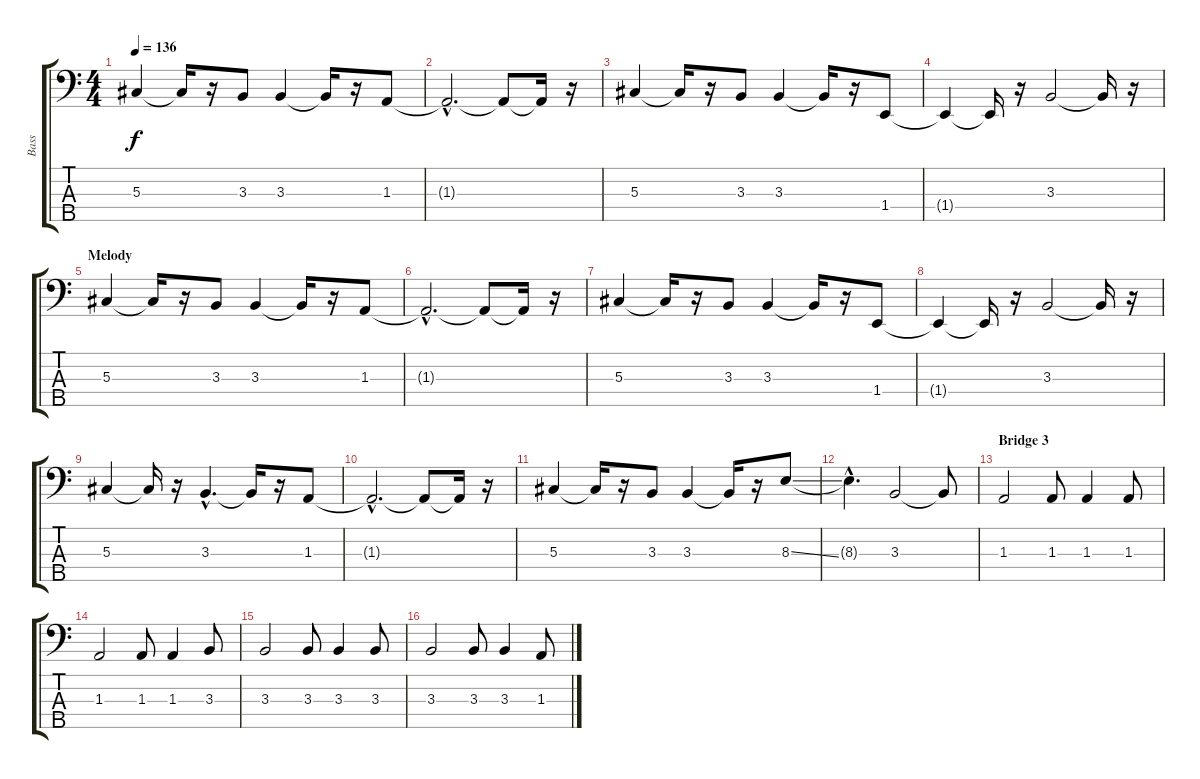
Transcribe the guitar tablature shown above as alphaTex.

\track ("Bass" "Bass") {instrument electricbasspick}
\staff {score tabs}
\tuning (Gb2 Db2 Ab1 Eb1 Bb0) {hide}
\ts (4 4)
\tempo 136
\clef f4
\ks c
5.3.4{dy f} 5.3{t}.16 r.16 3.3.8 3.3.4 3.3{t}.16 r.16 1.3.8 |
1.3{hac t}.2{d} 1.3{t}.8 1.3{t}.16 r.16 |
5.3.4 5.3{t}.16 r.16 3.3.8 3.3.4 3.3{t}.16 r.16 1.4.8 |
1.4{t}.4 1.4{t}.16 r.16 3.3.2 3.3{t}.16 r.16 |
\section ("" "Melody")
5.3.4 5.3{t}.16 r.16 3.3.8 3.3.4 3.3{t}.16 r.16 1.3.8 |
1.3{hac t}.2{d} 1.3{t}.8 1.3{t}.16 r.16 |
5.3.4 5.3{t}.16 r.16 3.3.8 3.3.4 3.3{t}.16 r.16 1.4.8 |
1.4{t}.4 1.4{t}.16 r.16 3.3.2 3.3{t}.16 r.16 |
5.3.4 5.3{t}.16 r.16 3.3{hac}.4{d} 3.3{t}.16 r.16 1.3.8 |
1.3{hac t}.2{d} 1.3{t}.8 1.3{t}.16 r.16 |
5.3.4 5.3{t}.16 r.16 3.3.8 3.3.4 3.3{t}.16 r.16 8.3{ss}.8 |
8.3{hac t}.4{d} 3.3.2 3.3{t}.8 |
\section ("" "Bridge 3")
1.3.2 1.3.8 1.3.4 1.3.8 |
1.3.2 1.3.8 1.3.4 3.3.8 |
3.3.2 3.3.8 3.3.4 3.3.8 |
3.3.2 3.3.8 3.3.4 1.3.8
